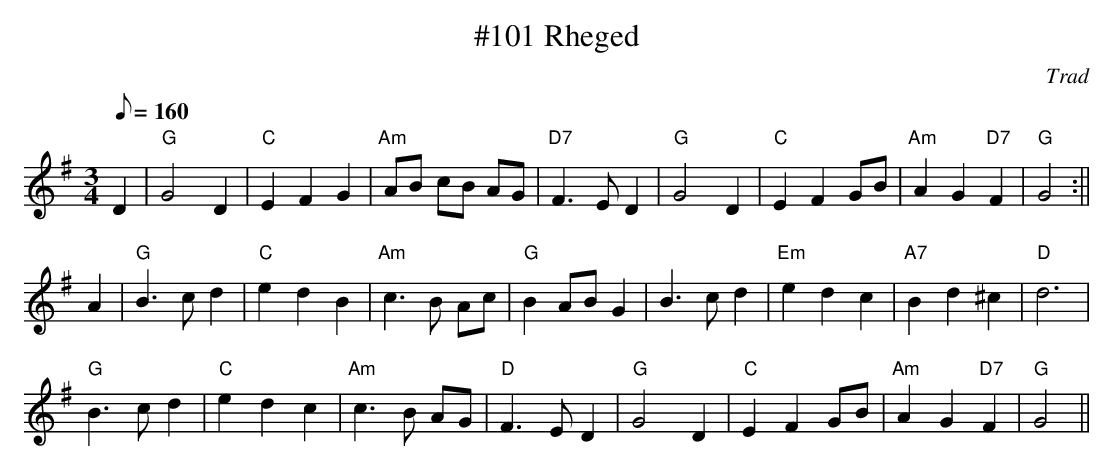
X:1
T:#101 Rheged
M:3/4
L:1/8
Q:160
C:Trad
K:G
D2|"G"G4D2|"C"E2F2G2|"Am"AB cB AG|"D7"F3ED2|"G"G4D2|"C"E2F2GB|"Am"A2G2"D7"F2|"G"G4:||!
A2|"G"B3cd2|"C"e2d2B2|"Am"c3B Ac|"G"B2ABG2|B3cd2|"Em"e2d2c2|"A7"B2d2^c2|"D"d6|!
"G"B3cd2|"C"e2d2c2|"Am"c3B AG|"D"F3ED2|"G"G4D2|"C"E2F2GB|"Am"A2G2"D7"F2|"G"G4||
